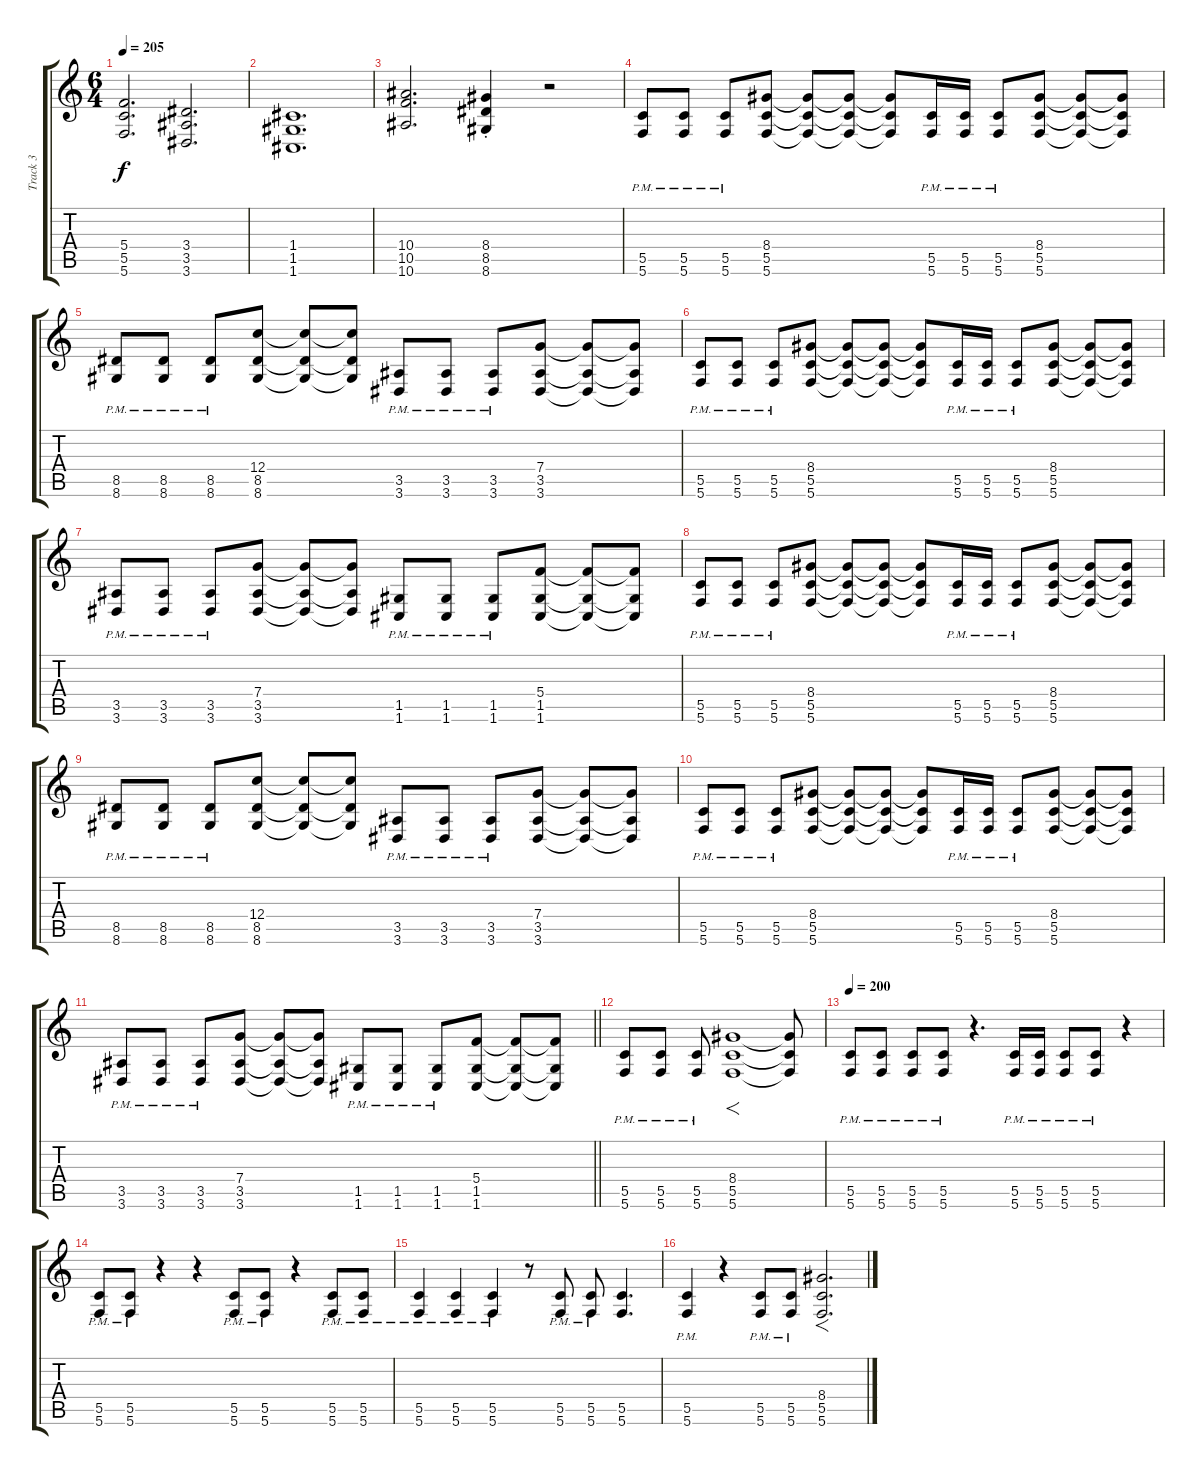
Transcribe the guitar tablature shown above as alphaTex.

\track ("Track 3" "Track 3") {instrument distortionguitar}
\staff {score tabs}
\tuning (D4 A3 F3 C3 G2 C2) {hide}
\ts (6 4)
\tempo 205
\clef g2
\ks c
(5.4{t} 5.5{t} 5.6{t}).2{d dy f} (3.4 3.5 3.6).2{d} |
(1.4 1.5 1.6).1{d} |
(10.4 10.5 10.6).2{d} (8.4{st} 8.5{st} 8.6{st}).4 r.2 |
(5.5{pm} 5.6{pm}).8 (5.5{pm} 5.6{pm}).8 (5.5{pm} 5.6{pm}).8 (8.4 5.5 5.6).8 (8.4{t} 5.5{t} 5.6{t}).8 (8.4{t} 5.5{t} 5.6{t}).8 (8.4{t} 5.5{t} 5.6{t}).8 (5.5{pm} 5.6{pm}).16 (5.5{pm} 5.6{pm}).16 (5.5{pm} 5.6{pm}).8 (8.4 5.5 5.6).8 (8.4{t} 5.5{t} 5.6{t}).8 (8.4{t} 5.5{t} 5.6{t}).8 |
(8.5{pm} 8.6{pm}).8 (8.5{pm} 8.6{pm}).8 (8.5{pm} 8.6{pm}).8 (12.4 8.5 8.6).8 (12.4{t} 8.5{t} 8.6{t}).8 (12.4{t} 8.5{t} 8.6{t}).8 (3.5{pm} 3.6{pm}).8 (3.5{pm} 3.6{pm}).8 (3.5{pm} 3.6{pm}).8 (7.4 3.5 3.6).8 (7.4{t} 3.5{t} 3.6{t}).8 (7.4{t} 3.5{t} 3.6{t}).8 |
(5.5{pm} 5.6{pm}).8 (5.5{pm} 5.6{pm}).8 (5.5{pm} 5.6{pm}).8 (8.4 5.5 5.6).8 (8.4{t} 5.5{t} 5.6{t}).8 (8.4{t} 5.5{t} 5.6{t}).8 (8.4{t} 5.5{t} 5.6{t}).8 (5.5{pm} 5.6{pm}).16 (5.5{pm} 5.6{pm}).16 (5.5{pm} 5.6{pm}).8 (8.4 5.5 5.6).8 (8.4{t} 5.5{t} 5.6{t}).8 (8.4{t} 5.5{t} 5.6{t}).8 |
(3.5{pm} 3.6{pm}).8 (3.5{pm} 3.6{pm}).8 (3.5{pm} 3.6{pm}).8 (7.4 3.5 3.6).8 (7.4{t} 3.5{t} 3.6{t}).8 (7.4{t} 3.5{t} 3.6{t}).8 (1.5{pm} 1.6{pm}).8 (1.5{pm} 1.6{pm}).8 (1.5{pm} 1.6{pm}).8 (5.4 1.5 1.6).8 (5.4{t} 1.5{t} 1.6{t}).8 (5.4{t} 1.5{t} 1.6{t}).8 |
(5.5{pm} 5.6{pm}).8 (5.5{pm} 5.6{pm}).8 (5.5{pm} 5.6{pm}).8 (8.4 5.5 5.6).8 (8.4{t} 5.5{t} 5.6{t}).8 (8.4{t} 5.5{t} 5.6{t}).8 (8.4{t} 5.5{t} 5.6{t}).8 (5.5{pm} 5.6{pm}).16 (5.5{pm} 5.6{pm}).16 (5.5{pm} 5.6{pm}).8 (8.4 5.5 5.6).8 (8.4{t} 5.5{t} 5.6{t}).8 (8.4{t} 5.5{t} 5.6{t}).8 |
(8.5{pm} 8.6{pm}).8 (8.5{pm} 8.6{pm}).8 (8.5{pm} 8.6{pm}).8 (12.4 8.5 8.6).8 (12.4{t} 8.5{t} 8.6{t}).8 (12.4{t} 8.5{t} 8.6{t}).8 (3.5{pm} 3.6{pm}).8 (3.5{pm} 3.6{pm}).8 (3.5{pm} 3.6{pm}).8 (7.4 3.5 3.6).8 (7.4{t} 3.5{t} 3.6{t}).8 (7.4{t} 3.5{t} 3.6{t}).8 |
(5.5{pm} 5.6{pm}).8 (5.5{pm} 5.6{pm}).8 (5.5{pm} 5.6{pm}).8 (8.4 5.5 5.6).8 (8.4{t} 5.5{t} 5.6{t}).8 (8.4{t} 5.5{t} 5.6{t}).8 (8.4{t} 5.5{t} 5.6{t}).8 (5.5{pm} 5.6{pm}).16 (5.5{pm} 5.6{pm}).16 (5.5{pm} 5.6{pm}).8 (8.4 5.5 5.6).8 (8.4{t} 5.5{t} 5.6{t}).8 (8.4{t} 5.5{t} 5.6{t}).8 |
\barLineRight lightlight
(3.5{pm} 3.6{pm}).8 (3.5{pm} 3.6{pm}).8 (3.5{pm} 3.6{pm}).8 (7.4 3.5 3.6).8 (7.4{t} 3.5{t} 3.6{t}).8 (7.4{t} 3.5{t} 3.6{t}).8 (1.5{pm} 1.6{pm}).8 (1.5{pm} 1.6{pm}).8 (1.5{pm} 1.6{pm}).8 (5.4 1.5 1.6).8 (5.4{t} 1.5{t} 1.6{t}).8 (5.4{t} 1.5{t} 1.6{t}).8 |
(5.5{pm} 5.6{pm}).8 (5.5{pm} 5.6{pm}).8 (5.5{pm} 5.6{pm}).8 (8.4 5.5 5.6).1{f} (8.4{t} 5.5{t} 5.6{t}).8 |
\tempo 200
(5.5{pm} 5.6{pm}).8 (5.5{pm} 5.6{pm}).8 (5.5{pm} 5.6{pm}).8 (5.5{pm} 5.6{pm}).8 r.4{d} (5.5{pm} 5.6{pm}).16 (5.5{pm} 5.6{pm}).16 (5.5{pm} 5.6{pm}).8 (5.5{pm} 5.6{pm}).8 r.4 |
(5.5{pm} 5.6{pm}).8 (5.5{pm} 5.6{pm}).8 r.4 r.4 (5.5{pm} 5.6{pm}).8 (5.5{pm} 5.6{pm}).8 r.4 (5.5{pm} 5.6{pm}).8 (5.5{pm} 5.6{pm}).8 |
(5.5{pm} 5.6{pm}).4 (5.5{pm} 5.6{pm}).4 (5.5{pm} 5.6{pm}).4 r.8 (5.5{pm} 5.6{pm}).8 (5.5{pm} 5.6{pm}).8 (5.5 5.6).4{d} |
(5.5{pm} 5.6{pm}).4 r.4 (5.5{pm} 5.6{pm}).8 (5.5{pm} 5.6{pm}).8 (8.4 5.5 5.6).2{f d}
